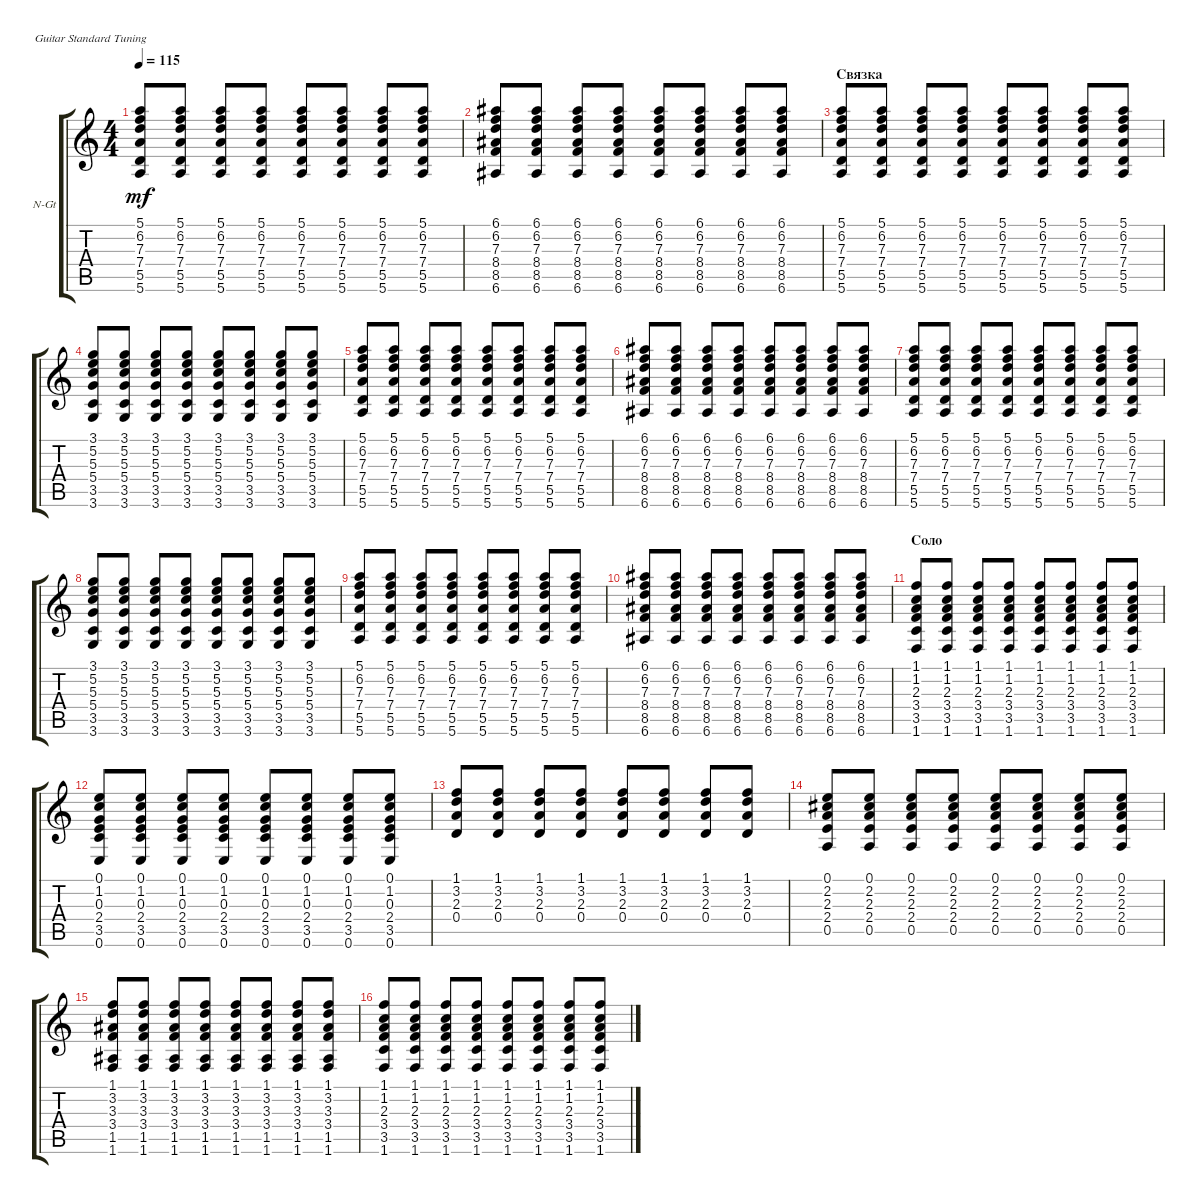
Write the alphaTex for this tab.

\defaultSystemsLayout 4
\bracketExtendMode groupsimilarinstruments
\firstSystemTrackNameOrientation horizontal
\otherSystemsTrackNameOrientation horizontal
\track ("В.Бутусов Ритм" "N-Gt") {instrument acousticguitarnylon}
\staff {score tabs}
\tuning (E4 B3 G3 D3 A2 E2)
\ts (4 4)
\tempo 115
\clef g2
\ks c
(5.1 6.2 7.3 7.4 5.5 5.6).8{dy mf} (5.1 6.2 7.3 7.4 5.5 5.6).8 (5.1 6.2 7.3 7.4 5.5 5.6).8 (5.1 6.2 7.3 7.4 5.5 5.6).8 (5.1 6.2 7.3 7.4 5.5 5.6).8 (5.1 6.2 7.3 7.4 5.5 5.6).8 (5.1 6.2 7.3 7.4 5.5 5.6).8 (5.1 6.2 7.3 7.4 5.5 5.6).8 |
(6.1 6.2 7.3 8.4 8.5 6.6).8 (6.1 6.2 7.3 8.4 8.5 6.6).8 (6.1 6.2 7.3 8.4 8.5 6.6).8 (6.1 6.2 7.3 8.4 8.5 6.6).8 (6.1 6.2 7.3 8.4 8.5 6.6).8 (6.1 6.2 7.3 8.4 8.5 6.6).8 (6.1 6.2 7.3 8.4 8.5 6.6).8 (6.1 6.2 7.3 8.4 8.5 6.6).8 |
\section ("" "Связка")
(5.1 6.2 7.3 7.4 5.5 5.6).8 (5.1 6.2 7.3 7.4 5.5 5.6).8 (5.1 6.2 7.3 7.4 5.5 5.6).8 (5.1 6.2 7.3 7.4 5.5 5.6).8 (5.1 6.2 7.3 7.4 5.5 5.6).8 (5.1 6.2 7.3 7.4 5.5 5.6).8 (5.1 6.2 7.3 7.4 5.5 5.6).8 (5.1 6.2 7.3 7.4 5.5 5.6).8 |
(3.1 5.2 5.3 5.4 3.5 3.6).8 (3.1 5.2 5.3 5.4 3.5 3.6).8 (3.1 5.2 5.3 5.4 3.5 3.6).8 (3.1 5.2 5.3 5.4 3.5 3.6).8 (3.1 5.2 5.3 5.4 3.5 3.6).8 (3.1 5.2 5.3 5.4 3.5 3.6).8 (3.1 5.2 5.3 5.4 3.5 3.6).8 (3.1 5.2 5.3 5.4 3.5 3.6).8 |
(5.1 6.2 7.3 7.4 5.5 5.6).8 (5.1 6.2 7.3 7.4 5.5 5.6).8 (5.1 6.2 7.3 7.4 5.5 5.6).8 (5.1 6.2 7.3 7.4 5.5 5.6).8 (5.1 6.2 7.3 7.4 5.5 5.6).8 (5.1 6.2 7.3 7.4 5.5 5.6).8 (5.1 6.2 7.3 7.4 5.5 5.6).8 (5.1 6.2 7.3 7.4 5.5 5.6).8 |
(6.1 6.2 7.3 8.4 8.5 6.6).8 (6.1 6.2 7.3 8.4 8.5 6.6).8 (6.1 6.2 7.3 8.4 8.5 6.6).8 (6.1 6.2 7.3 8.4 8.5 6.6).8 (6.1 6.2 7.3 8.4 8.5 6.6).8 (6.1 6.2 7.3 8.4 8.5 6.6).8 (6.1 6.2 7.3 8.4 8.5 6.6).8 (6.1 6.2 7.3 8.4 8.5 6.6).8 |
(5.1 6.2 7.3 7.4 5.5 5.6).8 (5.1 6.2 7.3 7.4 5.5 5.6).8 (5.1 6.2 7.3 7.4 5.5 5.6).8 (5.1 6.2 7.3 7.4 5.5 5.6).8 (5.1 6.2 7.3 7.4 5.5 5.6).8 (5.1 6.2 7.3 7.4 5.5 5.6).8 (5.1 6.2 7.3 7.4 5.5 5.6).8 (5.1 6.2 7.3 7.4 5.5 5.6).8 |
(3.1 5.2 5.3 5.4 3.5 3.6).8 (3.1 5.2 5.3 5.4 3.5 3.6).8 (3.1 5.2 5.3 5.4 3.5 3.6).8 (3.1 5.2 5.3 5.4 3.5 3.6).8 (3.1 5.2 5.3 5.4 3.5 3.6).8 (3.1 5.2 5.3 5.4 3.5 3.6).8 (3.1 5.2 5.3 5.4 3.5 3.6).8 (3.1 5.2 5.3 5.4 3.5 3.6).8 |
(5.1 6.2 7.3 7.4 5.5 5.6).8 (5.1 6.2 7.3 7.4 5.5 5.6).8 (5.1 6.2 7.3 7.4 5.5 5.6).8 (5.1 6.2 7.3 7.4 5.5 5.6).8 (5.1 6.2 7.3 7.4 5.5 5.6).8 (5.1 6.2 7.3 7.4 5.5 5.6).8 (5.1 6.2 7.3 7.4 5.5 5.6).8 (5.1 6.2 7.3 7.4 5.5 5.6).8 |
(6.1 6.2 7.3 8.4 8.5 6.6).8 (6.1 6.2 7.3 8.4 8.5 6.6).8 (6.1 6.2 7.3 8.4 8.5 6.6).8 (6.1 6.2 7.3 8.4 8.5 6.6).8 (6.1 6.2 7.3 8.4 8.5 6.6).8 (6.1 6.2 7.3 8.4 8.5 6.6).8 (6.1 6.2 7.3 8.4 8.5 6.6).8 (6.1 6.2 7.3 8.4 8.5 6.6).8 |
\section ("" "Соло")
(1.1 1.2 2.3 3.4 3.5 1.6).8 (1.1 1.2 2.3 3.4 3.5 1.6).8 (1.1 1.2 2.3 3.4 3.5 1.6).8 (1.1 1.2 2.3 3.4 3.5 1.6).8 (1.1 1.2 2.3 3.4 3.5 1.6).8 (1.1 1.2 2.3 3.4 3.5 1.6).8 (1.1 1.2 2.3 3.4 3.5 1.6).8 (1.1 1.2 2.3 3.4 3.5 1.6).8 |
(0.1 1.2 0.3 2.4 3.5 0.6).8 (0.1 1.2 0.3 2.4 3.5 0.6).8 (0.1 1.2 0.3 2.4 3.5 0.6).8 (0.1 1.2 0.3 2.4 3.5 0.6).8 (0.1 1.2 0.3 2.4 3.5 0.6).8 (0.1 1.2 0.3 2.4 3.5 0.6).8 (0.1 1.2 0.3 2.4 3.5 0.6).8 (0.1 1.2 0.3 2.4 3.5 0.6).8 |
(1.1 3.2 2.3 0.4).8 (1.1 3.2 2.3 0.4).8 (1.1 3.2 2.3 0.4).8 (1.1 3.2 2.3 0.4).8 (1.1 3.2 2.3 0.4).8 (1.1 3.2 2.3 0.4).8 (1.1 3.2 2.3 0.4).8 (1.1 3.2 2.3 0.4).8 |
(0.1 2.2 2.3 2.4 0.5).8 (0.1 2.2 2.3 2.4 0.5).8 (0.1 2.2 2.3 2.4 0.5).8 (0.1 2.2 2.3 2.4 0.5).8 (0.1 2.2 2.3 2.4 0.5).8 (0.1 2.2 2.3 2.4 0.5).8 (0.1 2.2 2.3 2.4 0.5).8 (0.1 2.2 2.3 2.4 0.5).8 |
(1.1 3.2 3.3 3.4 1.5 1.6).8 (1.1 3.2 3.3 3.4 1.5 1.6).8 (1.1 3.2 3.3 3.4 1.5 1.6).8 (1.1 3.2 3.3 3.4 1.5 1.6).8 (1.1 3.2 3.3 3.4 1.5 1.6).8 (1.1 3.2 3.3 3.4 1.5 1.6).8 (1.1 3.2 3.3 3.4 1.5 1.6).8 (1.1 3.2 3.3 3.4 1.5 1.6).8 |
(1.1 1.2 2.3 3.4 3.5 1.6).8 (1.1 1.2 2.3 3.4 3.5 1.6).8 (1.1 1.2 2.3 3.4 3.5 1.6).8 (1.1 1.2 2.3 3.4 3.5 1.6).8 (1.1 1.2 2.3 3.4 3.5 1.6).8 (1.1 1.2 2.3 3.4 3.5 1.6).8 (1.1 1.2 2.3 3.4 3.5 1.6).8 (1.1 1.2 2.3 3.4 3.5 1.6).8
